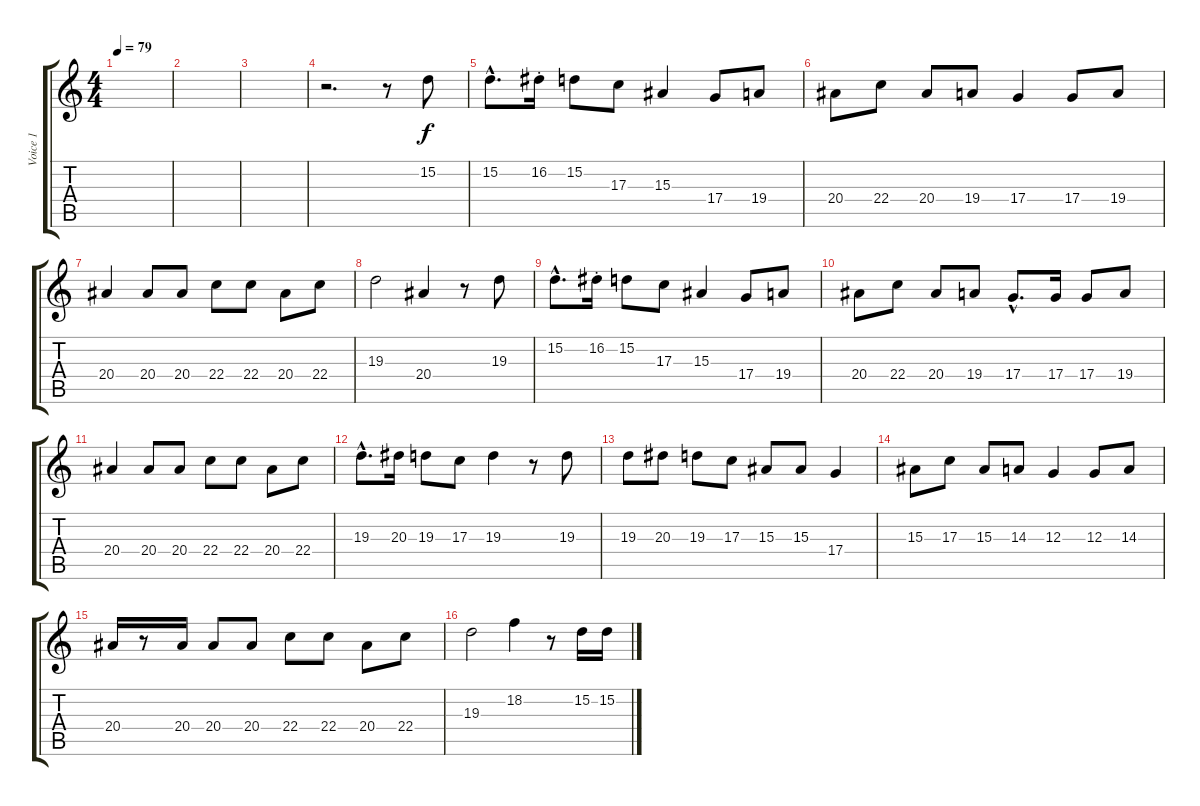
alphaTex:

\track ("Voice 1" "Voice 1") {instrument clarinet}
\staff {score tabs}
\tuning (E4 B3 G3 D3 A2 E2) {hide}
\ts (4 4)
\tempo 79
\clef g2
\ks c
|
|
|
r.2{d} r.8 15.2.8{instrument synthvoice} |
15.2{hac}.8{d} 16.2{st}.16 15.2.8 17.3.8 15.3.4 17.4.8 19.4.8 |
20.4.8 22.4.8 20.4.8 19.4.8 17.4.4 17.4.8 19.4.8 |
20.4.4 20.4.8 20.4.8 22.4.8 22.4.8 20.4.8 22.4.8 |
19.3.2 20.4.4 r.8 19.3.8 |
15.2{hac}.8{d} 16.2{st}.16 15.2.8 17.3.8 15.3.4 17.4.8 19.4.8 |
20.4.8 22.4.8 20.4.8 19.4.8 17.4{hac}.8{d} 17.4.16 17.4.8 19.4.8 |
20.4.4 20.4.8 20.4.8 22.4.8 22.4.8 20.4.8 22.4.8 |
19.3{hac}.8{d} 20.3.16 19.3.8 17.3.8 19.3.4 r.8 19.3.8 |
19.3.8 20.3.8 19.3.8 17.3.8 15.3.8 15.3.8 17.4.4 |
15.3.8 17.3.8 15.3.8 14.3.8 12.3.4 12.3.8 14.3.8 |
20.4.16 r.8 20.4.16 20.4.8 20.4.8 22.4.8 22.4.8 20.4.8 22.4.8 |
19.3.2 18.2.4 r.8 15.2.16 15.2.16
